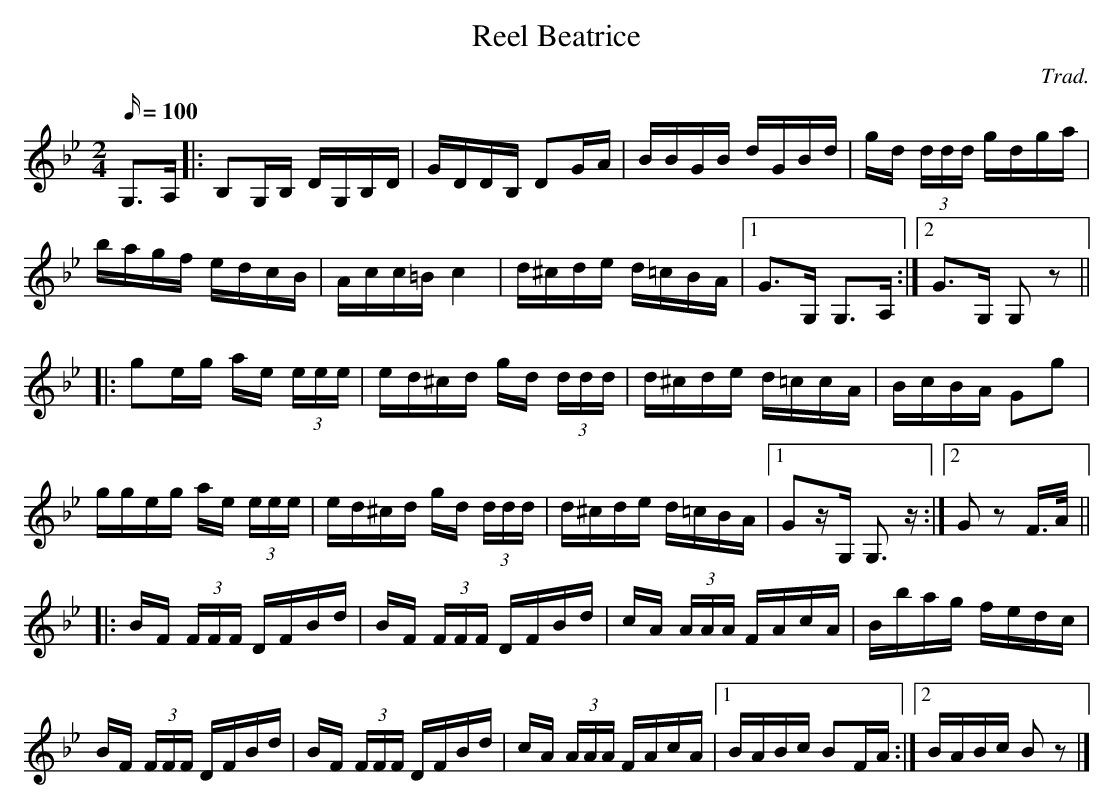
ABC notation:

X:1
T:Reel Beatrice
C:Trad.
M:2/4
L:1/16
Q:100
K:Gm
G,3A,|:B,2G,B, DG,B,D|GDDB, D2GA|BBGB dGBd|gd (3ddd gdga|
bagf edcB|Acc=B c4|d^cde d=cBA|1 G3G, G,3A,:|2 G3G, G,2z2||
|:g2eg ae (3eee|ed^cd gd (3ddd|d^cde d=ccA|BcBA G2g2|
ggeg ae (3eee|ed^cd gd (3ddd|d^cde d=cBA|1 G2zG, G,3z:|2 G2z2 F>A||
|:BF (3FFF DFBd|BF (3FFF DFBd|cA (3AAA FAcA|Bbag fedc|
BF (3FFF DFBd|BF (3FFF DFBd|cA (3AAA FAcA|1 BABc B2FA:|2 BABc B2z2|]
